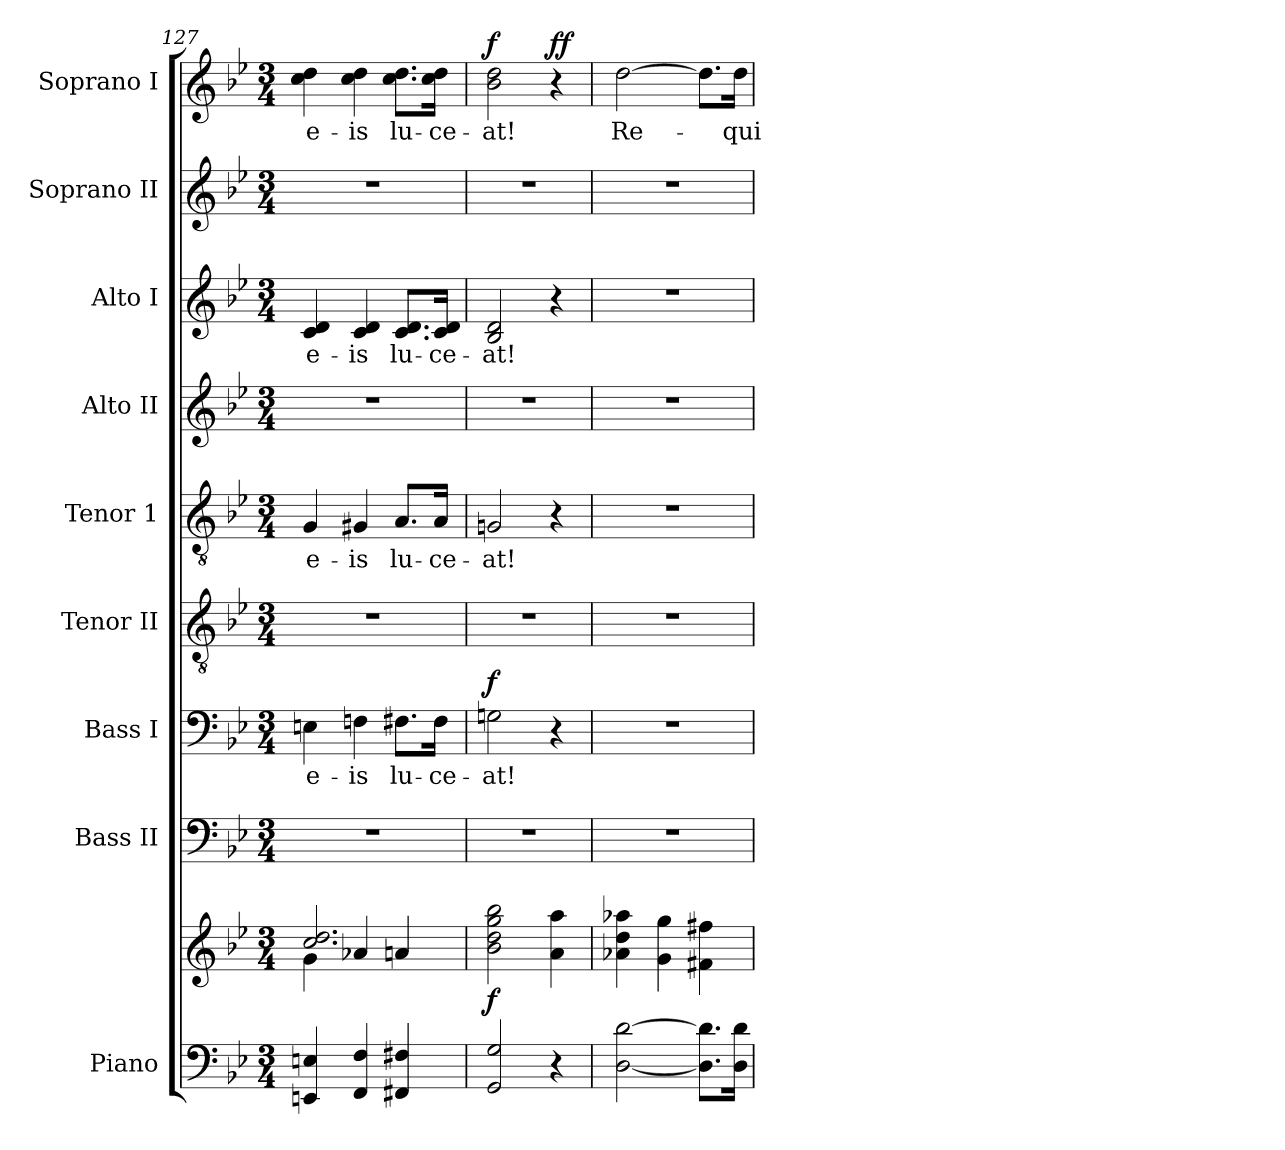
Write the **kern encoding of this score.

**kern	**kern	**dynam	**kern	**kern	**text	**dynam	**kern	**kern	**text	**kern	**kern	**text	**kern	**kern	**text	**dynam
*part9	*part9	*part9	*part8	*part7	*part7	*part7	*part6	*part5	*part5	*part4	*part3	*part3	*part2	*part1	*part1	*part1
*staff10	*staff9	*staff9/10	*staff8	*staff7	*staff7	*staff7	*staff6	*staff5	*staff5	*staff4	*staff3	*staff3	*staff2	*staff1	*staff1	*staff1
*I"Piano	*	*	*I"Bass II	*I"Bass I	*	*	*I"Tenor II	*I"Tenor 1	*	*I"Alto II	*I"Alto I	*	*I"Soprano II	*I"Soprano I	*	*
*I'Pno.	*	*	*I'B	*I'B	*	*	*I'T.	*I'T.	*	*I'A	*I'A	*	*I'S	*I'S	*	*
!!LO:LB:g=z
*clefF4	*clefG2	*	*clefF4	*clefF4	*	*	*clefGv2	*clefGv2	*	*clefG2	*clefG2	*	*clefG2	*clefG2	*	*
*	*	*	*	*	*	*	*ITrd7c12	*ITrd7c12	*	*	*	*	*	*	*	*
*k[b-e-]	*k[b-e-]	*	*k[b-e-]	*k[b-e-]	*	*	*k[b-e-]	*k[b-e-]	*	*k[b-e-]	*k[b-e-]	*	*k[b-e-]	*k[b-e-]	*	*
*g:	*g:	*	*g:	*g:	*	*	*g:	*g:	*	*g:	*g:	*	*g:	*g:	*	*
*M3/4	*M3/4	*	*M3/4	*M3/4	*	*	*M3/4	*M3/4	*	*M3/4	*M3/4	*	*M3/4	*M3/4	*	*
=127	=127	=127	=127	=127	=127	=127	=127	=127	=127	=127	=127	=127	=127	=127	=127	=127
*	*^	*	*	*	*	*	*	*	*	*	*	*	*	*	*	*
!	!	!	!	!LO:N:vis=1	!	!	!	!	!	!	!	!	!	!	!	!	!
!	!	!	!	!	!	!LO:LY:b:color=#000000	!	!LO:N:vis=1	!	!	!	!	!	!	!	!	!
!	!	!	!	!	!	!	!	!	!	!LO:LY:b:color=#000000	!LO:N:vis=1	!	!	!	!	!	!
!	!	!	!	!	!	!	!	!	!	!	!	!	!LO:LY:b:color=#000000	!LO:N:vis=1	!	!	!
!	!	!	!	!	!	!	!	!	!	!	!	!	!	!	!	!LO:LY:b:color=#000000	!
4EEni/ 4Eni	2.cci/ 2.ddi	4gi\	.	2.r	4Eni\	e-	.	2.r	4GGi/	e-	2.r	4ci/ 4di	e-	2.r	4cci\ 4ddi	e-	.
!	!	!	!	!	!	!LO:LY:b:color=#000000	!	!	!	!	!	!	!	!	!	!	!
!	!	!	!	!	!	!	!	!	!	!LO:LY:b:color=#000000	!	!	!	!	!	!	!
!	!	!	!	!	!	!	!	!	!	!	!	!	!LO:LY:b:color=#000000	!	!	!	!
!	!	!	!	!	!	!	!	!	!	!	!	!	!	!	!	!LO:LY:b:color=#000000	!
4FFi/ 4Fi	.	4a-Xi/	.	.	4Fni\	-is	.	.	4GG#Xi/	-is	.	4ci/ 4di	-is	.	4cci\ 4ddi	-is	.
!	!	!	!	!	!	!LO:LY:b:color=#000000	!	!	!	!	!	!	!	!	!	!	!
!	!	!	!	!	!	!	!	!	!	!LO:LY:b:color=#000000	!	!	!	!	!	!	!
!	!	!	!	!	!	!	!	!	!	!	!	!	!LO:LY:b:color=#000000	!	!	!	!
!	!	!	!	!	!	!	!	!	!	!	!	!	!	!	!	!LO:LY:b:color=#000000	!
4FF#Xi/ 4F#Xi	.	4ani/	.	.	8.F#Xi\L	lu-	.	.	8.AAi/L	lu-	.	8.ci/ 8.diL	lu-	.	8.cci\ 8.ddiL	lu-	.
!	!	!	!	!	!	!LO:LY:b:color=#000000	!	!	!	!	!	!	!	!	!	!	!
!	!	!	!	!	!	!	!	!	!	!LO:LY:b:color=#000000	!	!	!	!	!	!	!
!	!	!	!	!	!	!	!	!	!	!	!	!	!LO:LY:b:color=#000000	!	!	!	!
!	!	!	!	!	!	!	!	!	!	!	!	!	!	!	!	!LO:LY:b:color=#000000	!
.	.	.	.	.	16F#i\Jk	-ce-	.	.	16AAi/Jk	-ce-	.	16ci/ 16diJk	-ce-	.	16cci\ 16ddiJk	-ce-	.
*	*v	*v	*	*	*	*	*	*	*	*	*	*	*	*	*	*	*
=128	=128	=128	=128	=128	=128	=128	=128	=128	=128	=128	=128	=128	=128	=128	=128	=128
*^	*	*	*	*	*	*	*	*	*	*	*	*	*	*	*	*
!	!	!	!	!LO:N:vis=1	!	!	!	!	!	!	!	!	!	!	!	!	!
!	!	!	!	!	!	!LO:LY:b:color=#000000	!	!LO:N:vis=1	!	!	!	!	!	!	!	!	!
!	!	!	!	!	!	!	!	!	!	!LO:LY:b:color=#000000	!LO:N:vis=1	!	!	!	!	!	!
!	!	!	!	!	!	!	!	!	!	!	!	!	!LO:LY:b:color=#000000	!LO:N:vis=1	!	!	!
!	!	!	!	!	!	!	!	!	!	!	!	!	!	!	!	!LO:LY:b:color=#000000	!
2GGi/ 2Gi	2ryy	2b-i\ 2ddi 2ggi 2bb-i	f	2.r	2Gni\	-at!	f	2.r	2GGni/	-at!	2.r	2B-i/ 2di	-at!	2.r	2b-i\ 2ddi	-at!	f
4ryy	4r	4ai\ 4aai	.	.	4r	.	.	.	4r	.	.	4r	.	.	4r	.	ff
=129	=129	=129	=129	=129	=129	=129	=129	=129	=129	=129	=129	=129	=129	=129	=129	=129	=129
!	!	!	!	!LO:N:vis=1	!LO:N:vis=1	!	!	!LO:N:vis=1	!LO:N:vis=1	!	!LO:N:vis=1	!LO:N:vis=1	!	!LO:N:vis=1	!	!	!
*v	*v	*	*	*	*	*	*	*	*	*	*	*	*	*	*	*	*
*^	*	*	*	*	*	*	*	*	*	*	*	*	*	*	*	*
!	!	!	!	!	!	!	!	!	!	!	!	!	!	!	!	!LO:LY:b:color=#000000	!
*v	*v	*	*	*	*	*	*	*	*	*	*	*	*	*	*	*	*
[2Di\ [2di	4a-Xi\ 4ddi 4aa-Xi	.	2.r	2.r	.	.	2.r	2.r	.	2.r	2.r	.	2.r	[2ddi\	Re-	.
.	4gi\ 4ggi	.	.	.	.	.	.	.	.	.	.	.	.	.	.	.
8.Di\] 8.di]L	4f#Xi\ 4ff#Xi	.	.	.	.	.	.	.	.	.	.	.	.	8.ddi\L]	.	.
!	!	!	!	!	!	!	!	!	!	!	!	!	!	!	!LO:LY:b:color=#000000	!
16Di\ 16diJk	.	.	.	.	.	.	.	.	.	.	.	.	.	16ddi\Jk	-qui-	.
=	=	=	=	=	=	=	=	=	=	=	=	=	=	=	=	=
*-	*-	*-	*-	*-	*-	*-	*-	*-	*-	*-	*-	*-	*-	*-	*-	*-
